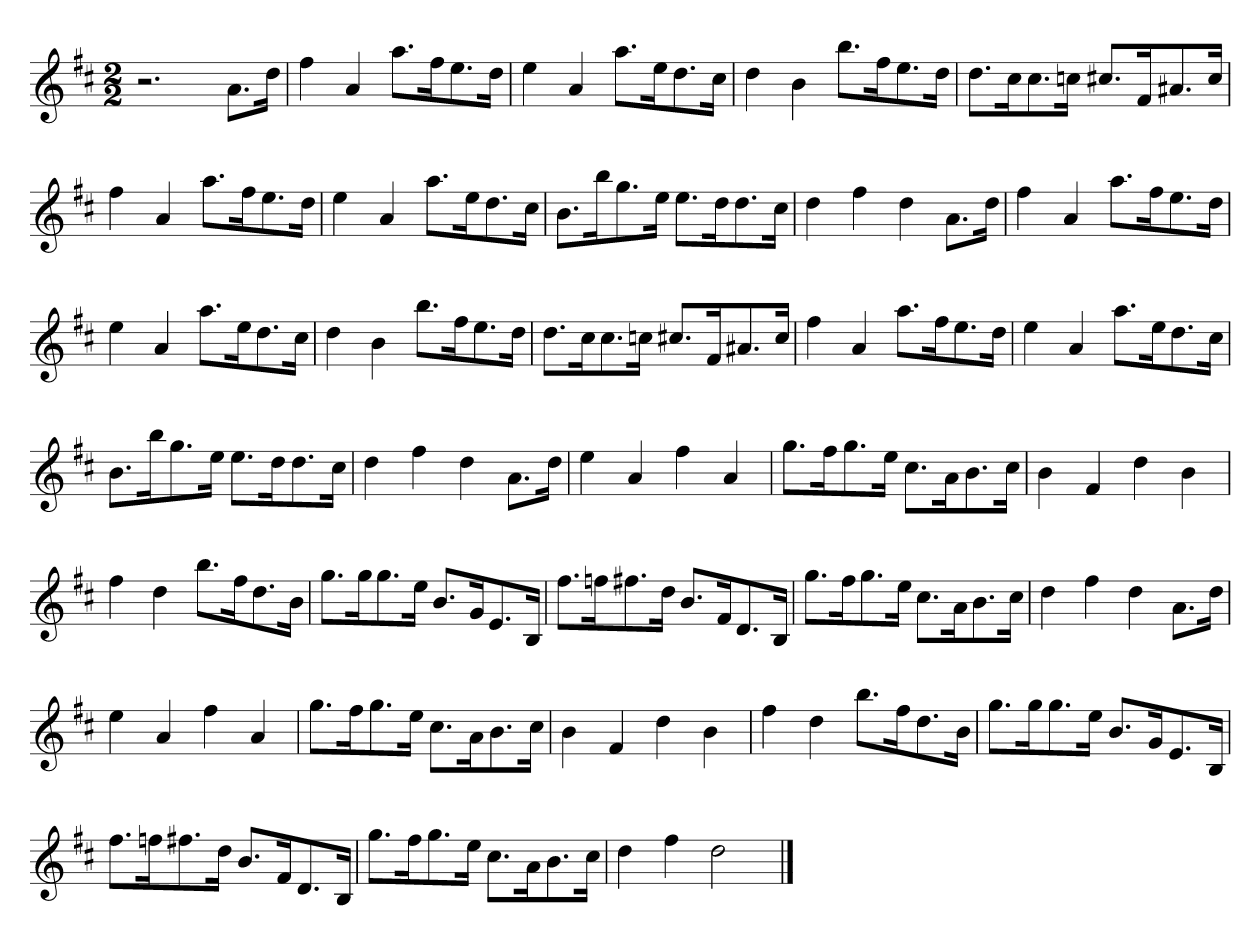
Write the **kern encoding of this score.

**kern
*part1
*staff1
*clefG2
*k[f#c#]
*M2/2
=
2.r
8.a\L
16dd\Jk
=
4ff#\
4a/
8.aa\L
16ff#\K
8.ee\
16dd\Jk
=
4ee\
4a/
8.aa\L
16ee\K
8.dd\
16cc#\Jk
=
4dd\
4b\
8.bb\L
16ff#\K
8.ee\
16dd\Jk
=
8.dd\L
16cc#\K
8.cc#\
16ccn\Jk
8.cc#X/L
16f#/K
8.a#X/
16cc#/Jk
=
4ff#\
4a/
8.aa\L
16ff#\K
8.ee\
16dd\Jk
=
4ee\
4a/
8.aa\L
16ee\K
8.dd\
16cc#\Jk
=
8.b\L
16bb\K
8.gg\
16ee\Jk
8.ee\L
16dd\K
8.dd\
16cc#\Jk
=
4dd\
4ff#\
4dd\
8.a\L
16dd\Jk
=
4ff#\
4a/
8.aa\L
16ff#\K
8.ee\
16dd\Jk
=
4ee\
4a/
8.aa\L
16ee\K
8.dd\
16cc#\Jk
=
4dd\
4b\
8.bb\L
16ff#\K
8.ee\
16dd\Jk
=
8.dd\L
16cc#\K
8.cc#\
16ccn\Jk
8.cc#X/L
16f#/K
8.a#X/
16cc#/Jk
=
4ff#\
4a/
8.aa\L
16ff#\K
8.ee\
16dd\Jk
=
4ee\
4a/
8.aa\L
16ee\K
8.dd\
16cc#\Jk
=
8.b\L
16bb\K
8.gg\
16ee\Jk
8.ee\L
16dd\K
8.dd\
16cc#\Jk
=
4dd\
4ff#\
4dd\
8.a\L
16dd\Jk
=
4ee\
4a/
4ff#\
4a/
=
8.gg\L
16ff#\K
8.gg\
16ee\Jk
8.cc#\L
16a\K
8.b\
16cc#\Jk
=
4b\
4f#/
4dd\
4b\
=
4ff#\
4dd\
8.bb\L
16ff#\K
8.dd\
16b\Jk
=
8.gg\L
16gg\K
8.gg\
16ee\Jk
8.b/L
16g/K
8.e/
16B/Jk
=
8.ff#\L
16ffn\K
8.ff#X\
16dd\Jk
8.b/L
16f#/K
8.d/
16B/Jk
=
8.gg\L
16ff#\K
8.gg\
16ee\Jk
8.cc#\L
16a\K
8.b\
16cc#\Jk
=
4dd\
4ff#\
4dd\
8.a\L
16dd\Jk
=
4ee\
4a/
4ff#\
4a/
=
8.gg\L
16ff#\K
8.gg\
16ee\Jk
8.cc#\L
16a\K
8.b\
16cc#\Jk
=
4b\
4f#/
4dd\
4b\
=
4ff#\
4dd\
8.bb\L
16ff#\K
8.dd\
16b\Jk
=
8.gg\L
16gg\K
8.gg\
16ee\Jk
8.b/L
16g/K
8.e/
16B/Jk
=
8.ff#\L
16ffn\K
8.ff#X\
16dd\Jk
8.b/L
16f#/K
8.d/
16B/Jk
=
8.gg\L
16ff#\K
8.gg\
16ee\Jk
8.cc#\L
16a\K
8.b\
16cc#\Jk
=
4dd\
4ff#\
2dd\
==
*-
